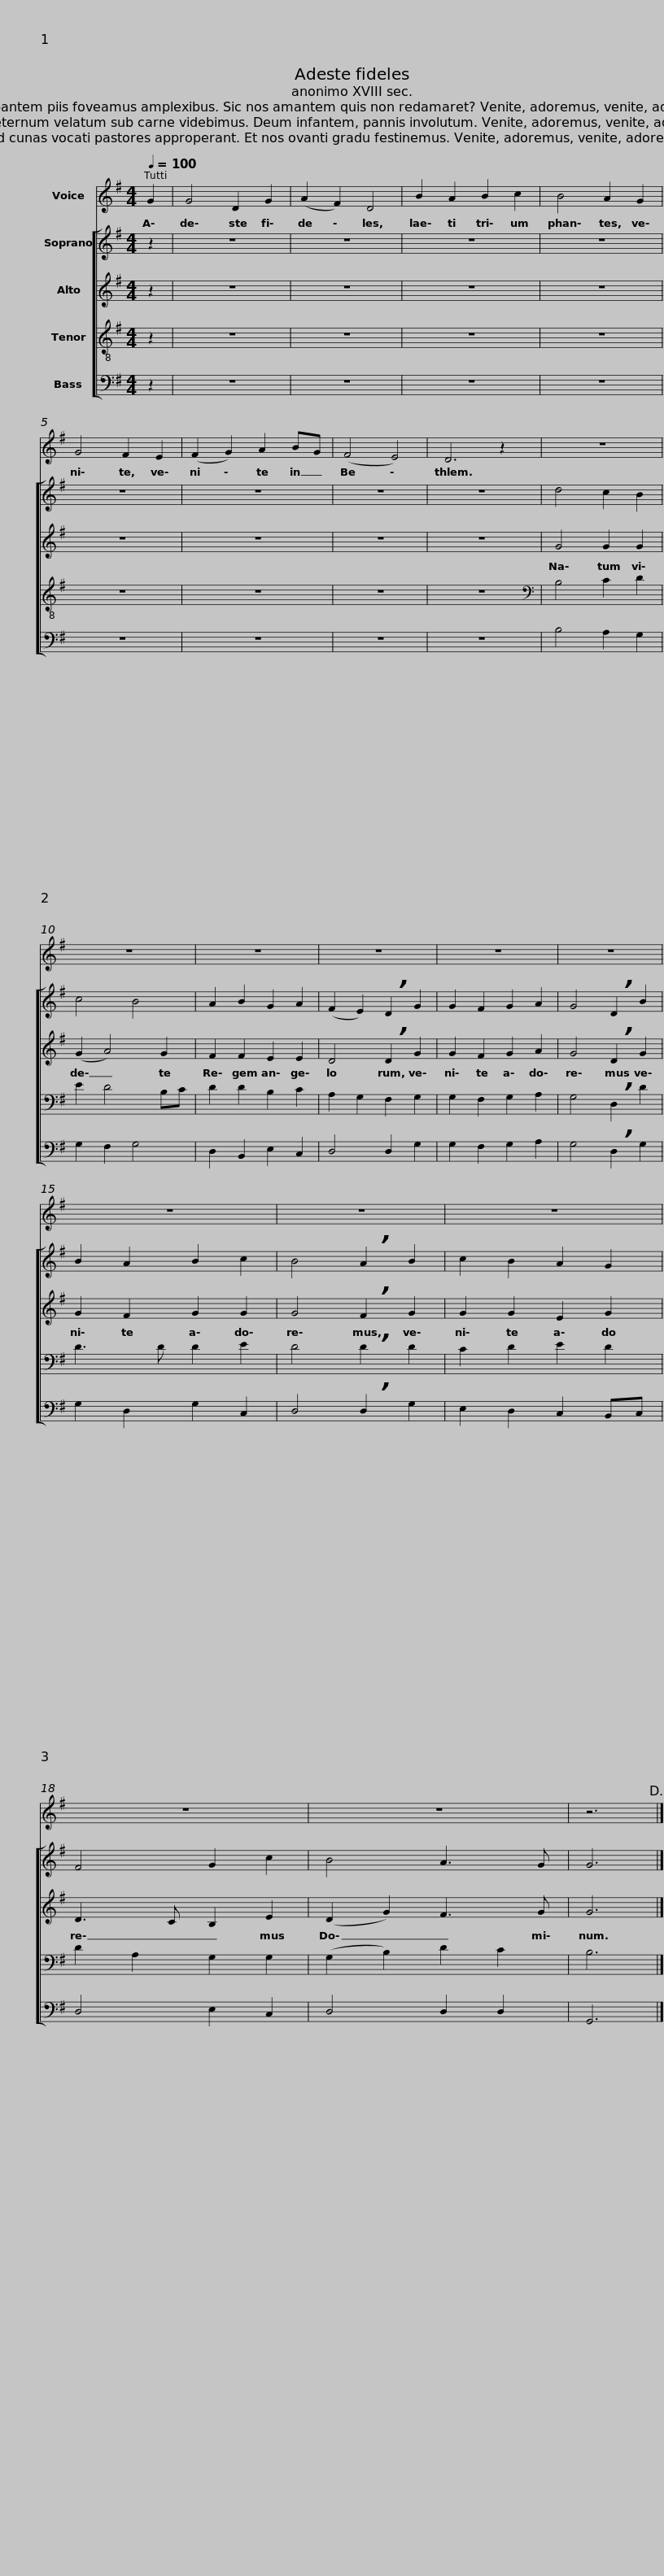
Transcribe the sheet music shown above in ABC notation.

X:1
%%score 1 [ 2 3 4 5 ]
L:1/8
Q:1/4=100
M:4/4
I:linebreak $
K:G
V:1 treble
V:2 treble
V:3 treble
V:4 treble-8
V:5 bass
V:1
 G2 | G4 D2 G2 | (A2 F2) D4 | B2 A2 B2 c2 | B4 A2 G2 | %5
 G4 F2 E2 | (F2 G2) A2 BG | (F4 E4) | D6 z2 |$ z8 | %10
 z8 | z8 | z8 | z8 | z8 |$ %15
 z8 | z8 | z8 | z8 | z8 | %20
 z6!D.C.! |] %21
V:2
 z2 | z8 | z8 | z8 | z8 | %5
 z8 | z8 | z8 | z8 |$ d4 c2 B2 | %10
 c4 B4 | A2 B2 G2 A2 | (F2 E2) !breath!D2 G2 | G2 F2 G2 A2 | G4 !breath!D2 B2 |$ %15
 B2 A2 B2 c2 | B4 !breath!A2 B2 | c2 B2 A2 G2 | F4 G2 c2 | B4 A3 G | %20
 G6 |] %21
V:3
 z2 | z8 | z8 | z8 | z8 | %5
 z8 | z8 | z8 | z8 |$ G4 G2 G2 | %10
 (G2 A4) G2 | F2 F2 E2 E2 | D4 !breath!D2 G2 | G2 F2 G2 A2 | G4 !breath!D2 G2 |$ %15
 G2 F2 G2 G2 | G4 !breath!F2 G2 | G2 G2 E2 G2 | D3 C B,2 E2 | (D2 G2) F3 G | %20
 G6 |] %21
V:4
 z2 | z8 | z8 | z8 | z8 | %5
 z8 | z8 | z8 | z8 |$[K:bass] B,4 C2 D2 | %10
 E2 D4 B,C | D2 D2 B,2 C2 | A,2 G,2 F,2 G,2 | G,2 F,2 G,2 A,2 | G,4 !breath!D,2 D2 |$ %15
 D3 D D2 E2 | D4 !breath!D2 D2 | C2 D2 E2 D2 | D2 A,2 G,2 G,2 | (G,2 B,2) D2 C2 | %20
 B,6 |] %21
V:5
 z2 | z8 | z8 | z8 | z8 | %5
 z8 | z8 | z8 | z8 |$ B,4 A,2 G,2 | %10
 G,2 F,2 G,4 | D,2 B,,2 E,2 C,2 | D,4 D,2 G,2 | G,2 F,2 G,2 A,2 | G,4 !breath!D,2 G,2 |$ %15
 G,2 D,2 G,2 C,2 | D,4 !breath!D,2 G,2 | E,2 D,2 C,2 B,,C, | D,4 E,2 C,2 | D,4 D,2 D,2 | %20
 G,,6 |] %21
